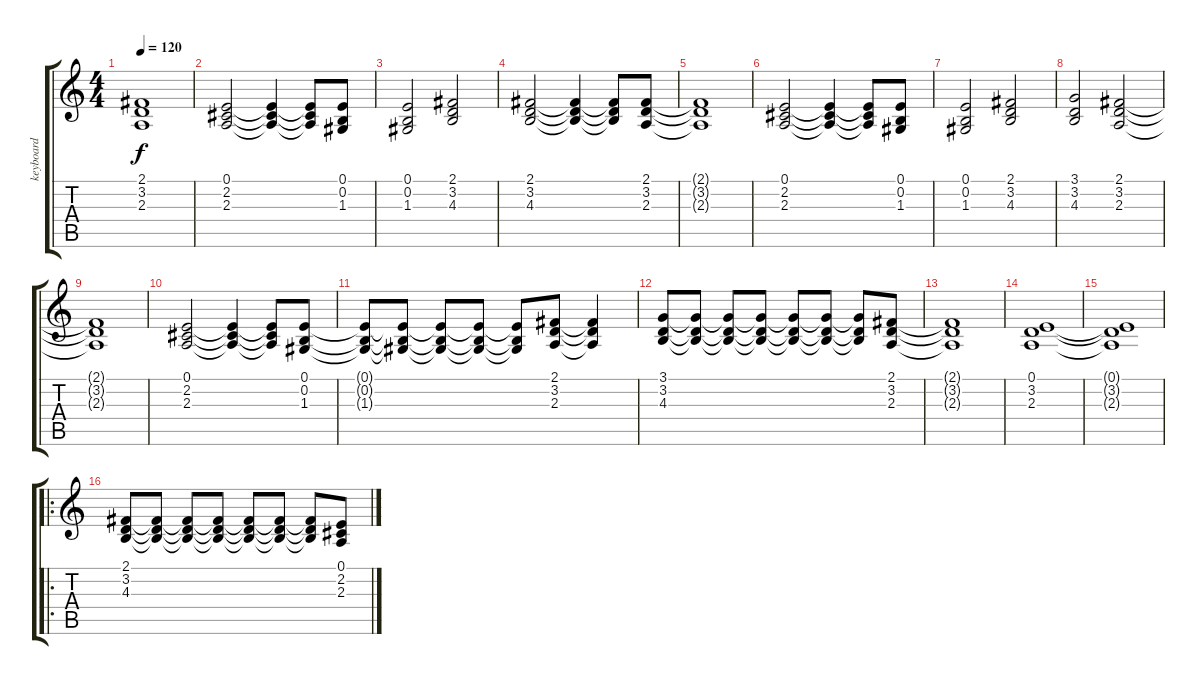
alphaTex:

\track ("keyboard" "keyboard") {instrument stringensemble2}
\staff {score tabs}
\tuning (E4 B3 G3 D3 A2 E2) {hide}
\ts (4 4)
\tempo 120
\clef g2
\ks c
(2.1{t} 3.2{t} 2.3{t}).1{dy f} |
(0.1 2.2 2.3).2 (0.1{t} 2.2{t} 2.3{t}).4 (0.1{t} 2.2{t} 2.3{t}).8 (0.1 0.2 1.3).8 |
(0.1 0.2 1.3).2 (2.1 3.2 4.3).2 |
(2.1 3.2 4.3).2 (2.1{t} 3.2{t} 4.3{t}).4 (2.1{t} 3.2{t} 4.3{t}).8 (2.1 3.2 2.3).8 |
(2.1{t} 3.2{t} 2.3{t}).1 |
(0.1 2.2 2.3).2 (0.1{t} 2.2{t} 2.3{t}).4 (0.1{t} 2.2{t} 2.3{t}).8 (0.1 0.2 1.3).8 |
(0.1 0.2 1.3).2 (2.1 3.2 4.3).2 |
(3.1 3.2 4.3).2 (2.1 3.2 2.3).2 |
(2.1{t} 3.2{t} 2.3{t}).1 |
(0.1 2.2 2.3).2 (0.1{t} 2.2{t} 2.3{t}).4 (0.1{t} 2.2{t} 2.3{t}).8 (0.1 0.2 1.3).8 |
(0.1{t} 0.2{t} 1.3{t}).8 (0.1{t} 0.2{t} 1.3{t}).8 (0.1{t} 0.2{t} 1.3{t}).8 (0.1{t} 0.2{t} 1.3{t}).8 (0.1{t} 0.2{t} 1.3{t}).8 (2.1 3.2 2.3).8 (2.1{t} 3.2{t} 2.3{t}).4 |
(3.1 3.2 4.3).8 (3.1{t} 3.2{t} 4.3{t}).8 (3.1{t} 3.2{t} 4.3{t}).8 (3.1{t} 3.2{t} 4.3{t}).8 (3.1{t} 3.2{t} 4.3{t}).8 (3.1{t} 3.2{t} 4.3{t}).8 (3.1{t} 3.2{t} 4.3{t}).8 (2.1 3.2 2.3).8 |
(2.1{t} 3.2{t} 2.3{t}).1 |
(0.1 3.2 2.3).1 |
(0.1{t} 3.2{t} 2.3{t}).1 |
\ro
(2.1 3.2 4.3).8 (2.1{t} 3.2{t} 4.3{t}).8 (2.1{t} 3.2{t} 4.3{t}).8 (2.1{t} 3.2{t} 4.3{t}).8 (2.1{t} 3.2{t} 4.3{t}).8 (2.1{t} 3.2{t} 4.3{t}).8 (2.1{t} 3.2{t} 4.3{t}).8 (0.1 2.2 2.3).8
